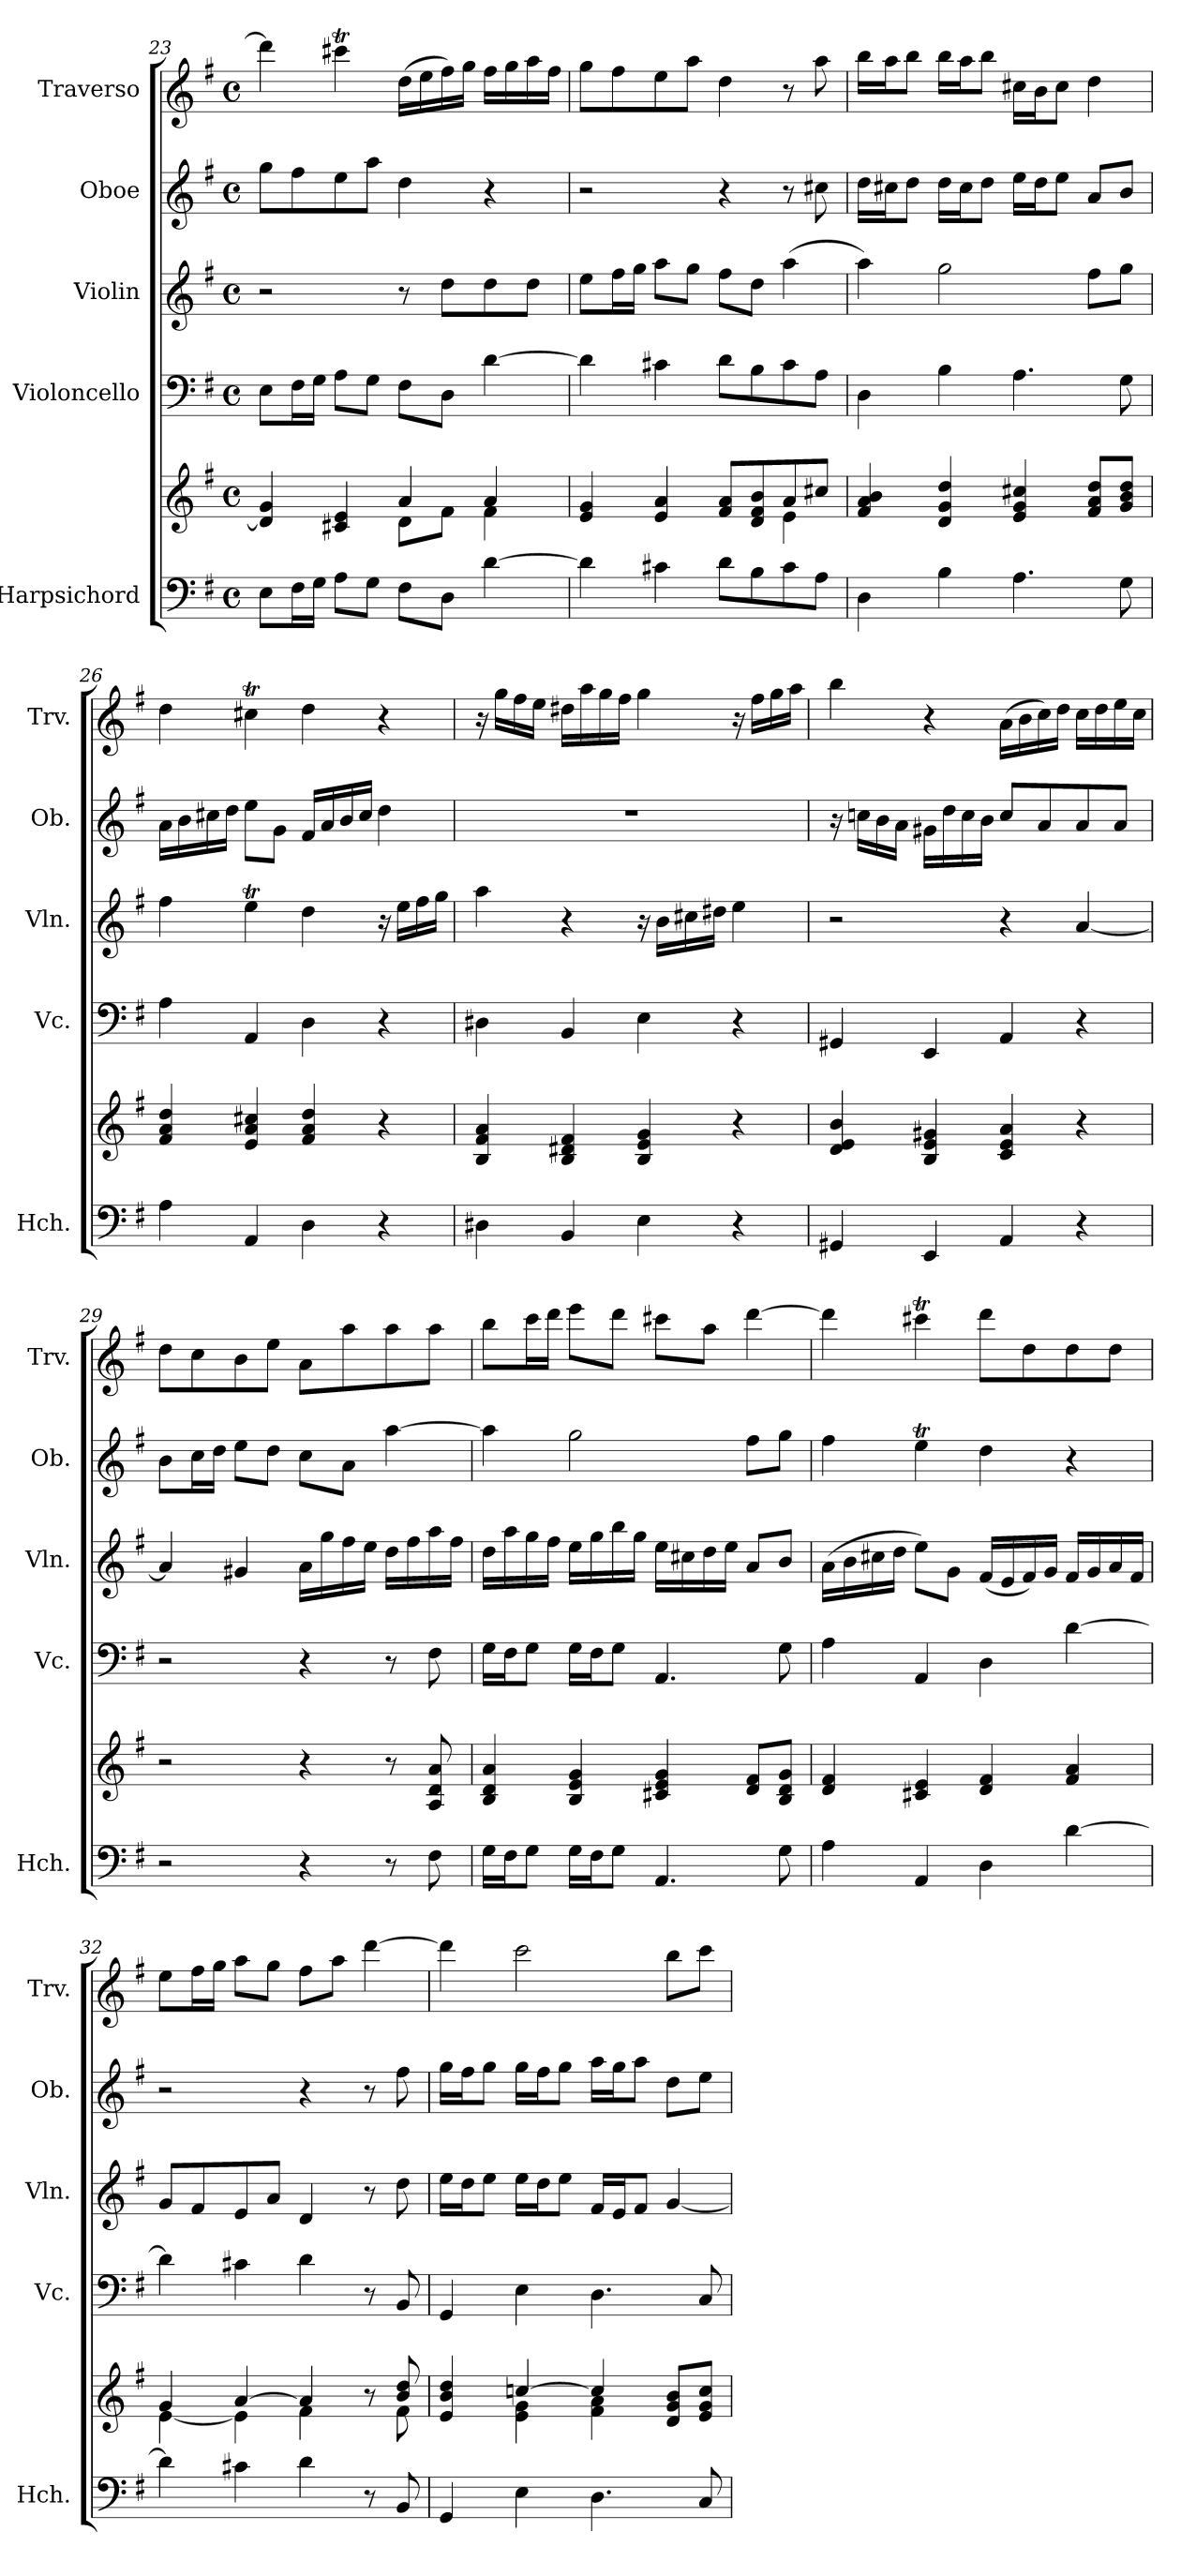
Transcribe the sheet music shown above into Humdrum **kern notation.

**kern	**kern	**kern	**kern	**kern	**kern
*part5	*part5	*part4	*part3	*part2	*part1
*staff6	*staff5	*staff4	*staff3	*staff2	*staff1
*I"Harpsichord	*	*I"Violoncello	*I"Violin	*I"Oboe	*I"Traverso
*I'Hch.	*	*I'Vc.	*I'Vln.	*I'Ob.	*I'Trv.
!!LO:PB:g=z
*clefF4	*clefG2	*clefF4	*clefG2	*clefG2	*clefG2
*k[f#]	*k[f#]	*k[f#]	*k[f#]	*k[f#]	*k[f#]
*M4/4	*M4/4	*M4/4	*M4/4	*M4/4	*M4/4
*met(c)	*met(c)	*met(c)	*met(c)	*met(c)	*met(c)
=23	=23	=23	=23	=23	=23
*	*^	*	*	*	*
8E\L	4d/] 4g/	2ryy	8E\L	2r	8gg\L	4ddd\]
16F#\L	.	.	16F#\L	.	8ff#\	.
16G\JJ	.	.	16G\JJ	.	.	.
8A\L	4c#X/ 4e/	.	8A\L	.	8ee\	4ccc#Xt\
8G\J	.	.	8G\J	.	8aa\J	.
8F#\L	4a/	8d\L	8F#\L	8r	4dd\	(16dd\LL
.	.	.	.	.	.	16ee\
8D\J	.	8f#\J	8D\J	8dd\L	.	16ff#\)
.	.	.	.	.	.	16gg\JJ
[4d\	4a/	4f#\	[4d\	8dd\	4r	16ff#\LL
.	.	.	.	.	.	16gg\
.	.	.	.	8dd\J	.	16aa\
.	.	.	.	.	.	16ff#\JJ
=24	=24	=24	=24	=24	=24	=24
4d\]	4e/ 4g/	2.ryy	4d\]	8ee\L	2r	8gg\L
.	.	.	.	16ff#\L	.	8ff#\
.	.	.	.	16gg\JJ	.	.
4c#X\	4e/ 4a/	.	4c#X\	8aa\L	.	8ee\
.	.	.	.	8gg\J	.	8aa\J
8d\L	8f#/ 8a/L	.	8d\L	8ff#\L	4r	4dd\
8B\	8d/ 8f#/ 8b/	.	8B\	8dd\J	.	.
8c#\	8a/	4e\	8c#\	(4aa\	8r	8r
8A\J	8cc#X/J	.	8A\J	.	8cc#X\	8aa\
*	*v	*v	*	*	*	*
=25	=25	=25	=25	=25	=25
4D\	4f#/ 4a/ 4b/	4D\	4aa\)	16dd\LL	16bb\LL
.	.	.	.	16cc#X\J	16aa\J
.	.	.	.	8dd\J	8bb\J
4B\	4d/ 4g/ 4dd/	4B\	2gg\	16dd\LL	16bb\LL
.	.	.	.	16cc#\J	16aa\J
.	.	.	.	8dd\J	8bb\J
4.A\	4e/ 4g/ 4cc#X/	4.A\	.	16ee\LL	16cc#X\LL
.	.	.	.	16dd\J	16b\J
.	.	.	.	8ee\J	8cc#\J
.	8f#/ 8a/ 8dd/L	.	8ff#\L	8a/L	4dd\
8G\	8g/ 8b/ 8dd/J	8G\	8gg\J	8b/J	.
=26	=26	=26	=26	=26	=26
4A\	4f#/ 4a/ 4dd/	4A\	4ff#\	16a\LL	4dd\
.	.	.	.	16b\	.
.	.	.	.	16cc#X\	.
.	.	.	.	16dd\JJ	.
4AA/	4e/ 4a/ 4cc#X/	4AA/	4eeT\	8ee\L	4cc#Xt\
.	.	.	.	8g\J	.
4D\	4f#/ 4a/ 4dd/	4D\	4dd\	16f#/LL	4dd\
.	.	.	.	16a/	.
.	.	.	.	16b/	.
.	.	.	.	16cc#/JJ	.
4r	4r	4r	16r	4dd\	4r
.	.	.	16ee\LL	.	.
.	.	.	16ff#\	.	.
.	.	.	16gg\JJ	.	.
=27	=27	=27	=27	=27	=27
4D#X\	4B/ 4f#/ 4a/	4D#X\	4aa\	1r	16r
.	.	.	.	.	16gg\LL
.	.	.	.	.	16ff#\
.	.	.	.	.	16ee\JJ
4BB/	4B/ 4d#X/ 4f#/	4BB/	4r	.	16dd#X\LL
.	.	.	.	.	16aa\
.	.	.	.	.	16gg\
.	.	.	.	.	16ff#\JJ
4E\	4B/ 4e/ 4g/	4E\	16r	.	4gg\
.	.	.	16b\LL	.	.
.	.	.	16cc#X\	.	.
.	.	.	16dd#X\JJ	.	.
4r	4r	4r	4ee\	.	16r
.	.	.	.	.	16ff#\LL
.	.	.	.	.	16gg\
.	.	.	.	.	16aa\JJ
!!LO:LB:g=z
=28	=28	=28	=28	=28	=28
4GG#X/	4d/ 4e/ 4b/	4GG#X/	2r	16r	4bb\
.	.	.	.	16ccn\LL	.
.	.	.	.	16b\	.
.	.	.	.	16a\JJ	.
4EE/	4B/ 4e/ 4g#X/	4EE/	.	16g#X\LL	4r
.	.	.	.	16dd\	.
.	.	.	.	16cc\	.
.	.	.	.	16b\JJ	.
4AA/	4c/ 4e/ 4a/	4AA/	4r	8cc/L	(16a\LL
.	.	.	.	.	16b\
.	.	.	.	8a/	16cc\)
.	.	.	.	.	16dd\JJ
4r	4r	4r	[4a/	8a/	16cc\LL
.	.	.	.	.	16dd\
.	.	.	.	8a/J	16ee\
.	.	.	.	.	16cc\JJ
=29	=29	=29	=29	=29	=29
2r	2r	2r	4a/]	8b\L	8dd\L
.	.	.	.	16cc\L	8cc\
.	.	.	.	16dd\JJ	.
.	.	.	4g#X/	8ee\L	8b\
.	.	.	.	8dd\J	8ee\J
4r	4r	4r	16a\LL	8cc\L	8a\L
.	.	.	16gg\	.	.
.	.	.	16ff#\	8a\J	8aa\
.	.	.	16ee\JJ	.	.
8r	8r	8r	16dd\LL	[4aa\	8aa\
.	.	.	16ff#\	.	.
8F#\	8A/ 8d/ 8a/	8F#\	16aa\	.	8aa\J
.	.	.	16ff#\JJ	.	.
=30	=30	=30	=30	=30	=30
16G\LL	4B/ 4d/ 4a/	16G\LL	16dd\LL	4aa\]	8bb\L
16F#\J	.	16F#\J	16aa\	.	.
8G\J	.	8G\J	16gg\	.	16ccc\L
.	.	.	16ff#\JJ	.	16ddd\JJ
16G\LL	4B/ 4e/ 4g/	16G\LL	16ee\LL	2gg\	8eee\L
16F#\J	.	16F#\J	16gg\	.	.
8G\J	.	8G\J	16bb\	.	8ddd\J
.	.	.	16gg\JJ	.	.
4.AA/	4c#X/ 4e/ 4g/	4.AA/	16ee\LL	.	8ccc#X\L
.	.	.	16cc#X\	.	.
.	.	.	16dd\	.	8aa\J
.	.	.	16ee\JJ	.	.
.	8d/ 8f#/L	.	8a/L	8ff#\L	[4ddd\
8G\	8B/ 8d/ 8g/J	8G\	8b/J	8gg\J	.
=31	=31	=31	=31	=31	=31
4A\	4d/ 4f#/	4A\	(16a\LL	4ff#\	4ddd\]
.	.	.	16b\	.	.
.	.	.	16cc#X\	.	.
.	.	.	16dd\JJ	.	.
4AA/	4c#X/ 4e/	4AA/	8ee\L)	4eeT\	4ccc#Xt\
.	.	.	8g\J	.	.
4D\	4d/ 4f#/	4D\	(16f#/LL	4dd\	8ddd\L
.	.	.	16e/	.	.
.	.	.	16f#/)	.	8dd\
.	.	.	16g/JJ	.	.
[4d\	4f#/ 4a/	[4d\	16f#/LL	4r	8dd\
.	.	.	16g/	.	.
.	.	.	16a/	.	8dd\J
.	.	.	16f#/JJ	.	.
=32	=32	=32	=32	=32	=32
*	*^	*	*	*	*
4d\]	4g/	[4e\	4d\]	8g/L	2r	8ee\L
.	.	.	.	8f#/	.	16ff#\L
.	.	.	.	.	.	16gg\JJ
4c#X\	[4a/	4e\]	4c#X\	8e/	.	8aa\L
.	.	.	.	8a/J	.	8gg\J
4d\	4a/]	4f#\	4d\	4d/	4r	8ff#\L
.	.	.	.	.	.	8aa\J
8r	8r	8ryy	8r	8r	8r	[4ddd\
8BB/	8b/ 8dd/	8f#\	8BB/	8dd\	8ff#\	.
!!LO:LB:g=z
=33	=33	=33	=33	=33	=33	=33
4GG/	4e/ 4b/ 4dd/	4ryy	4GG/	16ee\LL	16gg\LL	4ddd\]
.	.	.	.	16dd\J	16ff#\J	.
.	.	.	.	8ee\J	8gg\J	.
4E\	[4ccn/	4e\ 4g\	4E\	16ee\LL	16gg\LL	2ccc\
.	.	.	.	16dd\J	16ff#\J	.
.	.	.	.	8ee\J	8gg\J	.
4.D\	4cc/]	4f#\ 4a\	4.D\	16f#/LL	16aa\LL	.
.	.	.	.	16e/J	16gg\J	.
.	.	.	.	8f#/J	8aa\J	.
.	8d/ 8g/ 8b/L	4ryy	.	[4g/	8dd\L	8bb\L
8C/	8e/ 8g/ 8cc/J	.	8C/	.	8ee\J	8ccc\J
*	*v	*v	*	*	*	*
=	=	=	=	=	=
*-	*-	*-	*-	*-	*-
